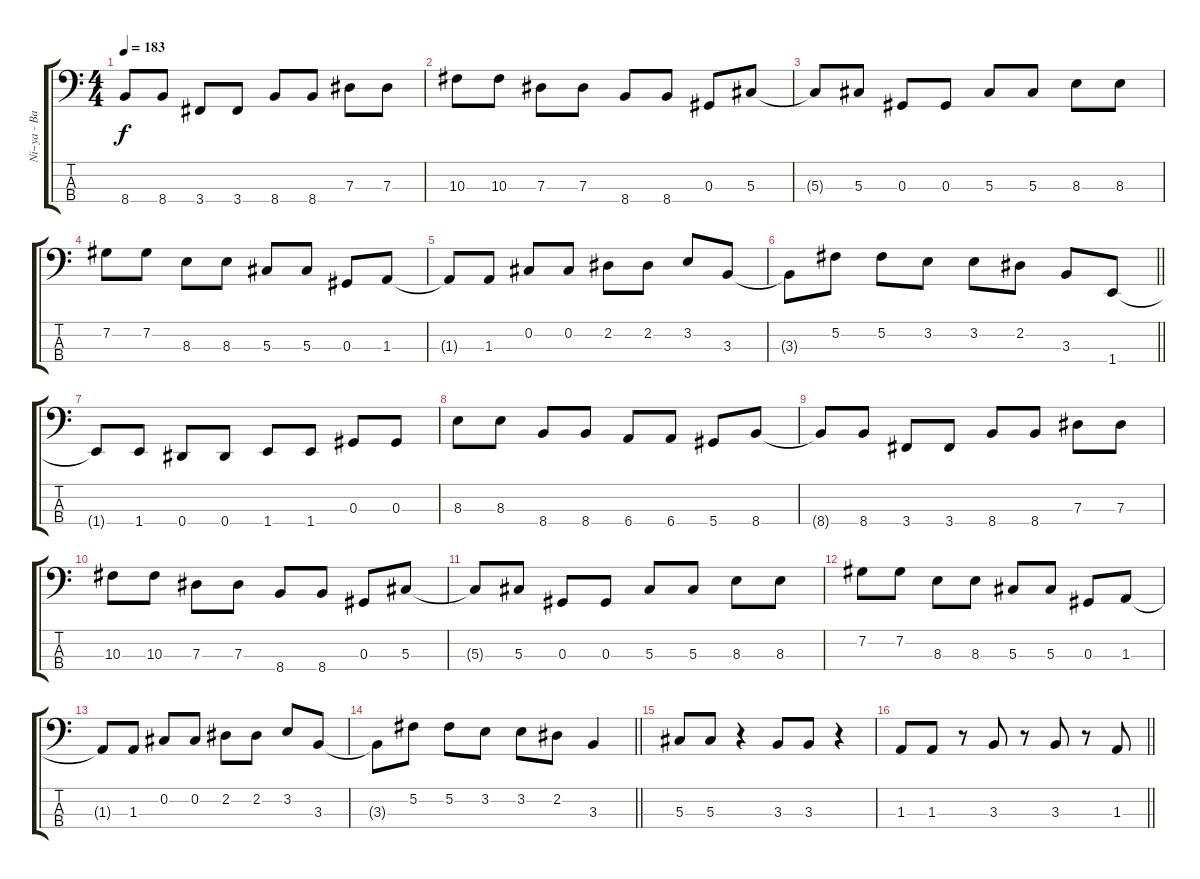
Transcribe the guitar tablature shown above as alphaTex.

\track ("Ni~ya - Bass" "Ni~ya - Ba") {instrument electricbasspick}
\staff {score tabs}
\tuning (Gb2 Db2 Ab1 Eb1) {hide}
\ts (4 4)
\tempo 183
\clef f4
\ks c
8.4{t}.8{dy f} 8.4.8 3.4.8 3.4.8 8.4.8 8.4.8 7.3.8 7.3.8 |
10.3.8 10.3.8 7.3.8 7.3.8 8.4.8 8.4.8 0.3.8 5.3.8 |
5.3{t}.8 5.3.8 0.3.8 0.3.8 5.3.8 5.3.8 8.3.8 8.3.8 |
7.2.8 7.2.8 8.3.8 8.3.8 5.3.8 5.3.8 0.3.8 1.3.8 |
1.3{t}.8 1.3.8 0.2.8 0.2.8 2.2.8 2.2.8 3.2.8 3.3.8 |
\barLineRight lightlight
3.3{t}.8 5.2.8 5.2.8 3.2.8 3.2.8 2.2.8 3.3.8 1.4.8 |
\section ("" "")
1.4{t}.8 1.4.8 0.4.8 0.4.8 1.4.8 1.4.8 0.3.8 0.3.8 |
8.3.8 8.3.8 8.4.8 8.4.8 6.4.8 6.4.8 5.4.8 8.4.8 |
8.4{t}.8 8.4.8 3.4.8 3.4.8 8.4.8 8.4.8 7.3.8 7.3.8 |
10.3.8 10.3.8 7.3.8 7.3.8 8.4.8 8.4.8 0.3.8 5.3.8 |
5.3{t}.8 5.3.8 0.3.8 0.3.8 5.3.8 5.3.8 8.3.8 8.3.8 |
7.2.8 7.2.8 8.3.8 8.3.8 5.3.8 5.3.8 0.3.8 1.3.8 |
1.3{t}.8 1.3.8 0.2.8 0.2.8 2.2.8 2.2.8 3.2.8 3.3.8 |
\barLineRight lightlight
3.3{t}.8 5.2.8 5.2.8 3.2.8 3.2.8 2.2.8 3.3.4 |
\section ("" "")
5.3.8 5.3.8 r.4 3.3.8 3.3.8 r.4 |
\barLineRight lightlight
1.3.8 1.3.8 r.8 3.3.8 r.8 3.3.8 r.8 1.3.8
